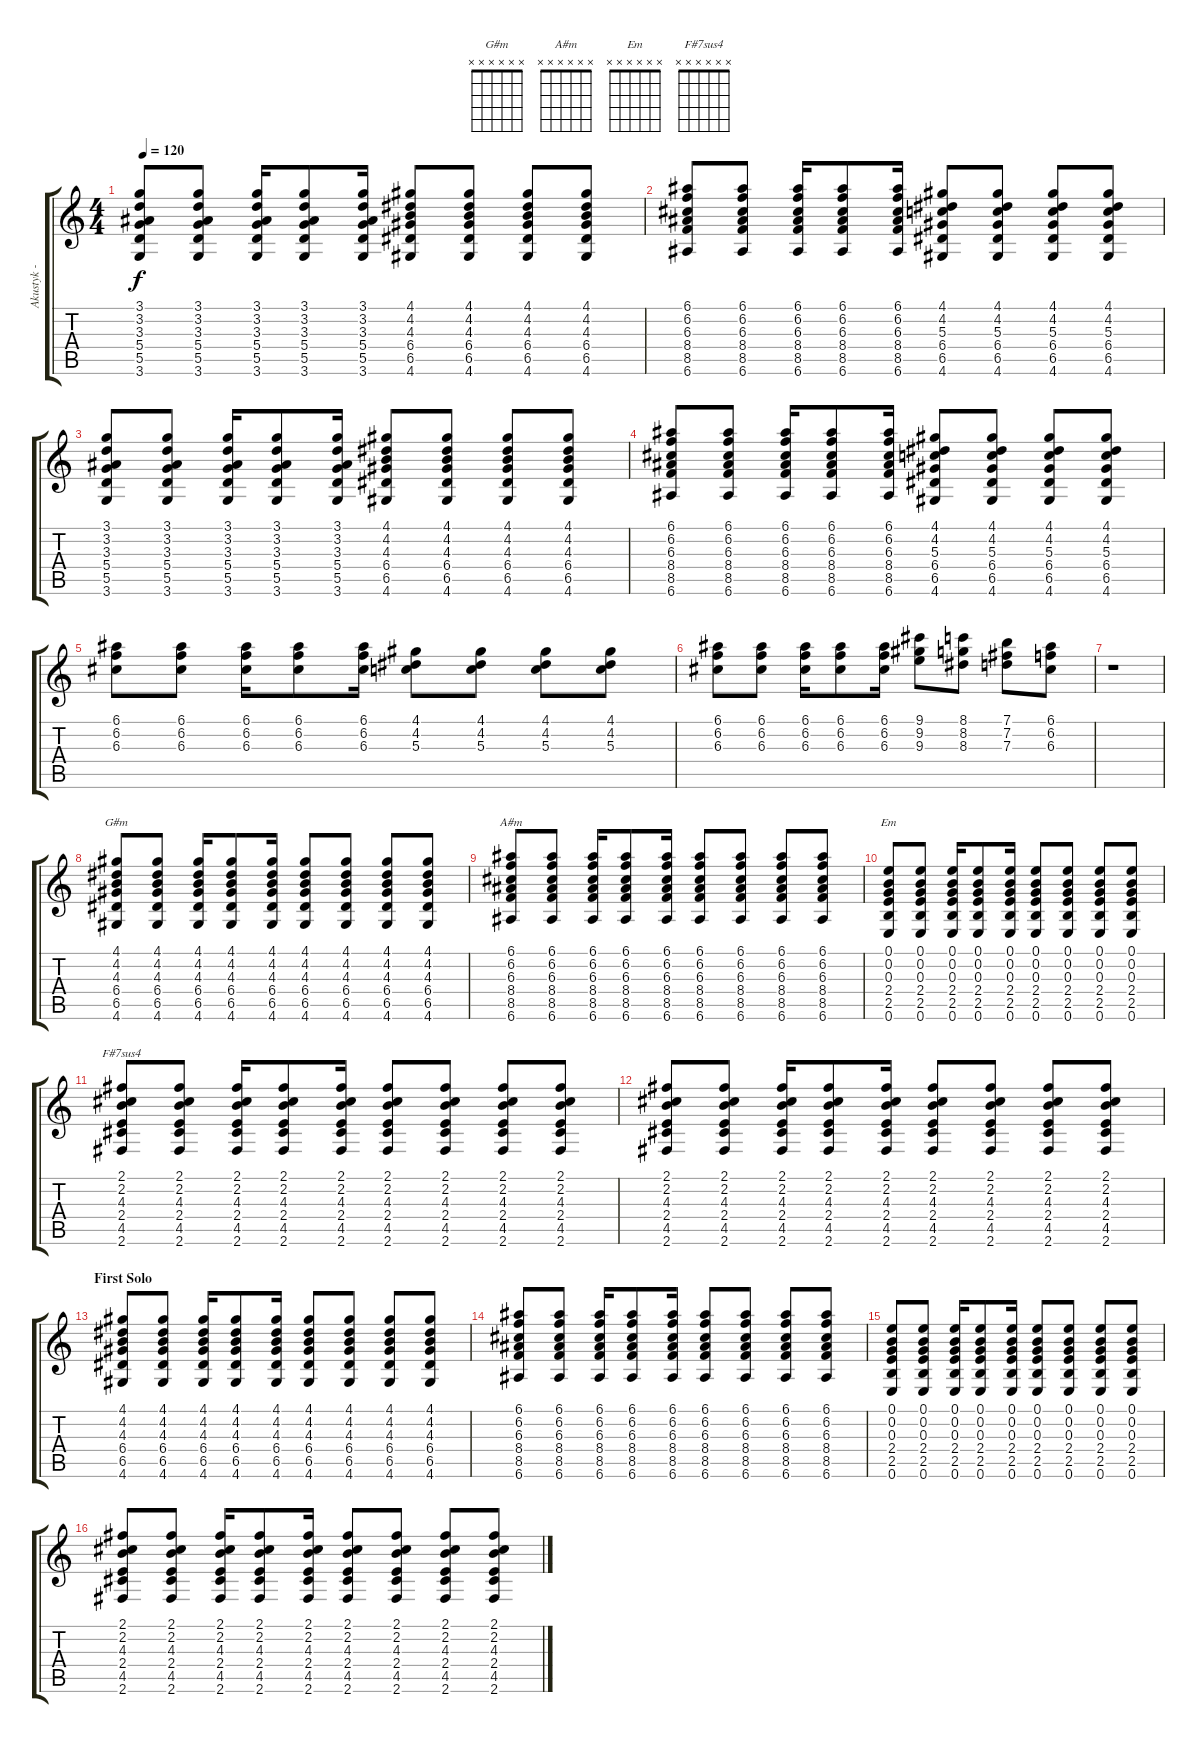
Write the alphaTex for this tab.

\track ("Akustyk - Rythm (Rolamp)" "Akustyk - ") {instrument acousticguitarsteel}
\staff {score tabs}
\tuning (E4 B3 G3 D3 A2 E2) {hide}
\chord ("G#m" x x x x x x) {firstfret 0}
\chord ("A#m" x x x x x x) {firstfret 0}
\chord ("Em" x x x x x x) {firstfret 0}
\chord ("F#7sus4" x x x x x x) {firstfret 0}
\ts (4 4)
\tempo 120
\clef g2
\ks c
(3.1 3.2 3.3 5.4 5.5 3.6).8{dy f} (3.1 3.2 3.3 5.4 5.5 3.6).8 (3.1 3.2 3.3 5.4 5.5 3.6).16 (3.1 3.2 3.3 5.4 5.5 3.6).8 (3.1 3.2 3.3 5.4 5.5 3.6).16 (4.1 4.2 4.3 6.4 6.5 4.6).8 (4.1 4.2 4.3 6.4 6.5 4.6).8 (4.1 4.2 4.3 6.4 6.5 4.6).8 (4.1 4.2 4.3 6.4 6.5 4.6).8 |
(6.1 6.2 6.3 8.4 8.5 6.6).8 (6.1 6.2 6.3 8.4 8.5 6.6).8 (6.1 6.2 6.3 8.4 8.5 6.6).16 (6.1 6.2 6.3 8.4 8.5 6.6).8 (6.1 6.2 6.3 8.4 8.5 6.6).16 (4.1 4.2 5.3 6.4 6.5 4.6).8 (4.1 4.2 5.3 6.4 6.5 4.6).8 (4.1 4.2 5.3 6.4 6.5 4.6).8 (4.1 4.2 5.3 6.4 6.5 4.6).8 |
(3.1 3.2 3.3 5.4 5.5 3.6).8 (3.1 3.2 3.3 5.4 5.5 3.6).8 (3.1 3.2 3.3 5.4 5.5 3.6).16 (3.1 3.2 3.3 5.4 5.5 3.6).8 (3.1 3.2 3.3 5.4 5.5 3.6).16 (4.1 4.2 4.3 6.4 6.5 4.6).8 (4.1 4.2 4.3 6.4 6.5 4.6).8 (4.1 4.2 4.3 6.4 6.5 4.6).8 (4.1 4.2 4.3 6.4 6.5 4.6).8 |
(6.1 6.2 6.3 8.4 8.5 6.6).8 (6.1 6.2 6.3 8.4 8.5 6.6).8 (6.1 6.2 6.3 8.4 8.5 6.6).16 (6.1 6.2 6.3 8.4 8.5 6.6).8 (6.1 6.2 6.3 8.4 8.5 6.6).16 (4.1 4.2 5.3 6.4 6.5 4.6).8 (4.1 4.2 5.3 6.4 6.5 4.6).8 (4.1 4.2 5.3 6.4 6.5 4.6).8 (4.1 4.2 5.3 6.4 6.5 4.6).8 |
(6.1 6.2 6.3).8{volume 11} (6.1 6.2 6.3).8 (6.1 6.2 6.3).16 (6.1 6.2 6.3).8 (6.1 6.2 6.3).16 (4.1 4.2 5.3).8 (4.1 4.2 5.3).8 (4.1 4.2 5.3).8 (4.1 4.2 5.3).8 |
(6.1 6.2 6.3).8 (6.1 6.2 6.3).8 (6.1 6.2 6.3).16 (6.1 6.2 6.3).8 (6.1 6.2 6.3).16 (9.1 9.2 9.3).8 (8.1 8.2 8.3).8 (7.1 7.2 7.3).8 (6.1 6.2 6.3).8 |
r.1 |
(4.1 4.2 4.3 6.4 6.5 4.6).8{ch "G#m" volume 11} (4.1 4.2 4.3 6.4 6.5 4.6).8 (4.1 4.2 4.3 6.4 6.5 4.6).16 (4.1 4.2 4.3 6.4 6.5 4.6).8 (4.1 4.2 4.3 6.4 6.5 4.6).16 (4.1 4.2 4.3 6.4 6.5 4.6).8 (4.1 4.2 4.3 6.4 6.5 4.6).8 (4.1 4.2 4.3 6.4 6.5 4.6).8 (4.1 4.2 4.3 6.4 6.5 4.6).8 |
(6.1 6.2 6.3 8.4 8.5 6.6).8{ch "A#m"} (6.1 6.2 6.3 8.4 8.5 6.6).8 (6.1 6.2 6.3 8.4 8.5 6.6).16 (6.1 6.2 6.3 8.4 8.5 6.6).8 (6.1 6.2 6.3 8.4 8.5 6.6).16 (6.1 6.2 6.3 8.4 8.5 6.6).8 (6.1 6.2 6.3 8.4 8.5 6.6).8 (6.1 6.2 6.3 8.4 8.5 6.6).8 (6.1 6.2 6.3 8.4 8.5 6.6).8 |
(0.1 0.2 0.3 2.4 2.5 0.6).8{ch "Em"} (0.1 0.2 0.3 2.4 2.5 0.6).8 (0.1 0.2 0.3 2.4 2.5 0.6).16 (0.1 0.2 0.3 2.4 2.5 0.6).8 (0.1 0.2 0.3 2.4 2.5 0.6).16 (0.1 0.2 0.3 2.4 2.5 0.6).8 (0.1 0.2 0.3 2.4 2.5 0.6).8 (0.1 0.2 0.3 2.4 2.5 0.6).8 (0.1 0.2 0.3 2.4 2.5 0.6).8 |
(2.1 2.2 4.3 2.4 4.5 2.6).8{ch "F#7sus4"} (2.1 2.2 4.3 2.4 4.5 2.6).8 (2.1 2.2 4.3 2.4 4.5 2.6).16 (2.1 2.2 4.3 2.4 4.5 2.6).8 (2.1 2.2 4.3 2.4 4.5 2.6).16 (2.1 2.2 4.3 2.4 4.5 2.6).8 (2.1 2.2 4.3 2.4 4.5 2.6).8 (2.1 2.2 4.3 2.4 4.5 2.6).8 (2.1 2.2 4.3 2.4 4.5 2.6).8 |
(2.1 2.2 4.3 2.4 4.5 2.6).8 (2.1 2.2 4.3 2.4 4.5 2.6).8 (2.1 2.2 4.3 2.4 4.5 2.6).16 (2.1 2.2 4.3 2.4 4.5 2.6).8 (2.1 2.2 4.3 2.4 4.5 2.6).16 (2.1 2.2 4.3 2.4 4.5 2.6).8 (2.1 2.2 4.3 2.4 4.5 2.6).8 (2.1 2.2 4.3 2.4 4.5 2.6).8 (2.1 2.2 4.3 2.4 4.5 2.6).8 |
\section ("" "First Solo")
(4.1 4.2 4.3 6.4 6.5 4.6).8{volume 11} (4.1 4.2 4.3 6.4 6.5 4.6).8 (4.1 4.2 4.3 6.4 6.5 4.6).16 (4.1 4.2 4.3 6.4 6.5 4.6).8 (4.1 4.2 4.3 6.4 6.5 4.6).16 (4.1 4.2 4.3 6.4 6.5 4.6).8 (4.1 4.2 4.3 6.4 6.5 4.6).8 (4.1 4.2 4.3 6.4 6.5 4.6).8 (4.1 4.2 4.3 6.4 6.5 4.6).8 |
(6.1 6.2 6.3 8.4 8.5 6.6).8 (6.1 6.2 6.3 8.4 8.5 6.6).8 (6.1 6.2 6.3 8.4 8.5 6.6).16 (6.1 6.2 6.3 8.4 8.5 6.6).8 (6.1 6.2 6.3 8.4 8.5 6.6).16 (6.1 6.2 6.3 8.4 8.5 6.6).8 (6.1 6.2 6.3 8.4 8.5 6.6).8 (6.1 6.2 6.3 8.4 8.5 6.6).8 (6.1 6.2 6.3 8.4 8.5 6.6).8 |
(0.1 0.2 0.3 2.4 2.5 0.6).8 (0.1 0.2 0.3 2.4 2.5 0.6).8 (0.1 0.2 0.3 2.4 2.5 0.6).16 (0.1 0.2 0.3 2.4 2.5 0.6).8 (0.1 0.2 0.3 2.4 2.5 0.6).16 (0.1 0.2 0.3 2.4 2.5 0.6).8 (0.1 0.2 0.3 2.4 2.5 0.6).8 (0.1 0.2 0.3 2.4 2.5 0.6).8 (0.1 0.2 0.3 2.4 2.5 0.6).8 |
(2.1 2.2 4.3 2.4 4.5 2.6).8 (2.1 2.2 4.3 2.4 4.5 2.6).8 (2.1 2.2 4.3 2.4 4.5 2.6).16 (2.1 2.2 4.3 2.4 4.5 2.6).8 (2.1 2.2 4.3 2.4 4.5 2.6).16 (2.1 2.2 4.3 2.4 4.5 2.6).8 (2.1 2.2 4.3 2.4 4.5 2.6).8 (2.1 2.2 4.3 2.4 4.5 2.6).8 (2.1 2.2 4.3 2.4 4.5 2.6).8
